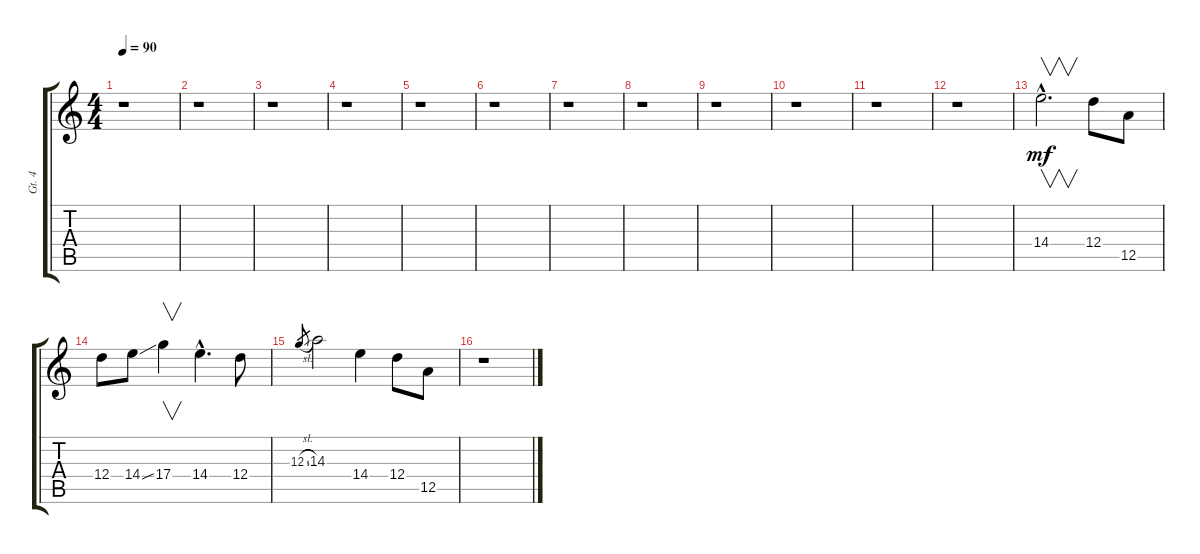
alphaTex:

\track ("Gt. 4" "Gt. 4") {instrument distortionguitar}
\staff {score tabs}
\tuning (E4 B3 G3 D3 A2 E2) {hide}
\ts (4 4)
\tempo 90
\clef g2
\ks c
r.1{dy mf} |
r.1 |
r.1 |
r.1 |
r.1 |
r.1 |
r.1 |
r.1 |
r.1 |
r.1 |
r.1 |
r.1 |
14.4{hac}.2{v d} 12.4.8 12.5.8 |
12.4.8 14.4{ss}.8 17.4.4{v} 14.4{hac}.4{d} 12.4.8 |
12.3{sl}.8{gr} 14.3.2 14.4.4 12.4.8 12.5.8 |
r.1
